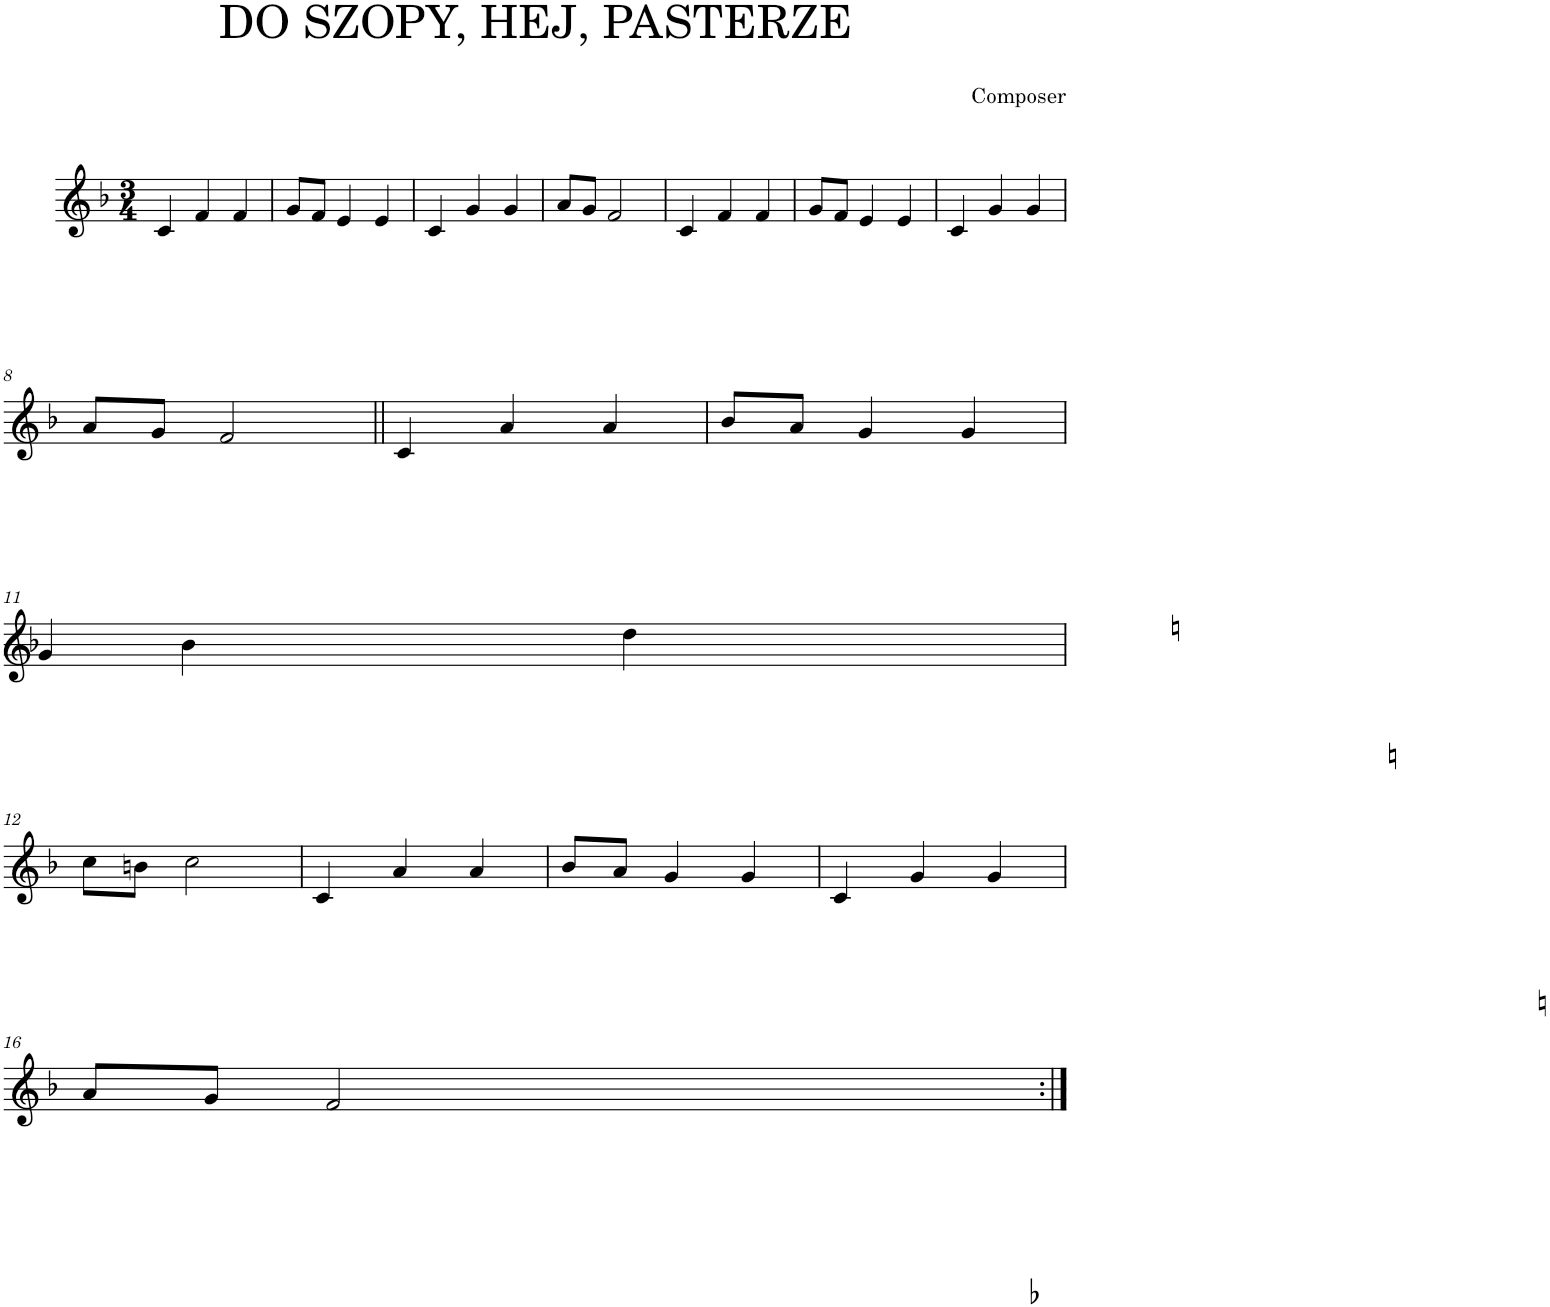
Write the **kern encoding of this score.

**kern
*part1
*staff1
*I"Piano
*I'Pno.
*clefG2
*k[b-]
*M3/4
=1
4c/
4f/
4f/
=2
8g/L
8f/J
4e/
4e/
=3
4c/
4g/
4g/
=4
8a/L
8g/J
2f/
=5
4c/
4f/
4f/
=6
8g/L
8f/J
4e/
4e/
=7
4c/
4g/
4g/
!!LO:LB:g=z
=8
8a/L
8g/J
2f/
=9||
4c/
4a/
4a/
=10
8bn/L
8a/J
4g/
4g/
!!LO:LB:g=z
=11
4g/
4bn\
4dd\
!!LO:LB:g=z
=12
8cc\L
8bn\J
2cc\
=13
4c/
4a/
4a/
=14
8bn/L
8a/J
4g/
4g/
=15
4c/
4g/
4g/
!!LO:LB:g=z
=16
8a/L
8g/J
2f-X/
=:|!
*-
